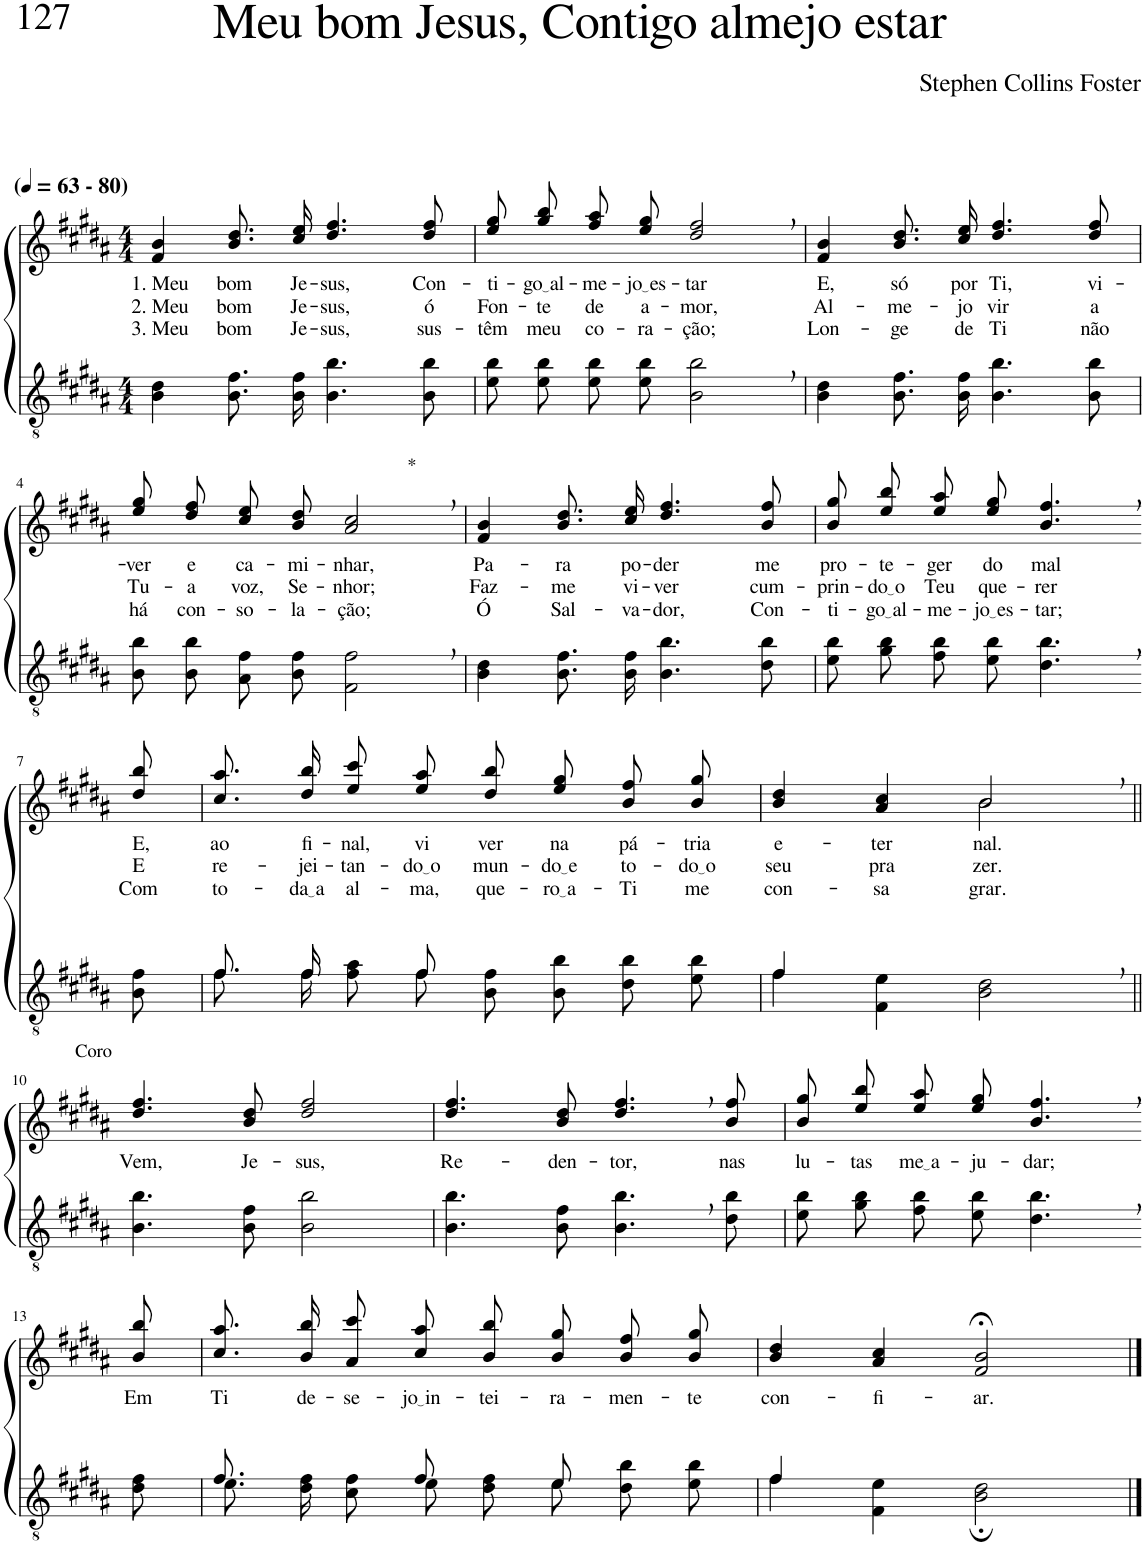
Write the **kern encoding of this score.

**kern	**kern	**text	**text	**text
*part2	*part1	*part1	*part1	*part1
*staff2	*staff1	*staff1	*staff1	*staff1
*I"Parte III e IV	*I"Parte I e II	*	*	*
*clefGv2	*clefG2	*	*	*
*Trd5c9	*Trd5c9	*	*	*
*k[f#c#g#d#a#]	*k[f#c#g#d#a#]	*	*	*
*M4/4	*M4/4	*	*	*
*MM63	*MM63	*	*	*
=1	=1	=1	=1	=1
!	!LO:TX:a:B:t=(	!	!	!
!	!LO:TX:a:B:t=- 80)	!	!	!
!	!	!LO:LY:b	!LO:LY:b	!LO:LY:b
4B\ 4d#\	4f#/ 4b/	1. Meu	2. Meu	3. Meu
!	!	!LO:LY:b	!LO:LY:b	!LO:LY:b
8.B\ 8.f#\L	8.b\ 8.dd#\L	bom	bom	bom
!	!	!LO:LY:b	!LO:LY:b	!LO:LY:b
16B\ 16f#\Jk	16cc#\ 16ee\Jk	Je-	Je-	Je-
!	!	!LO:LY:b	!LO:LY:b	!LO:LY:b
4.B\ 4.b\	4.dd#/ 4.ff#/	-sus,	-sus,	-sus,
!	!	!LO:LY:b	!LO:LY:b	!LO:LY:b
8B\ 8b\	8dd#/ 8ff#/	Con-	ó	sus-
=2	=2	=2	=2	=2
!	!	!LO:LY:b	!LO:LY:b	!LO:LY:b
8e\ 8b\L	8ee\ 8gg#\L	-ti-	Fon-	-têm
!	!	!LO:LY:b	!LO:LY:b	!LO:LY:b
8e\ 8b\J	8gg#\ 8bb\J	go al	-te	meu
!	!	!LO:LY:b	!LO:LY:b	!LO:LY:b
8e\ 8b\L	8ff#\ 8aa#\L	-me-	de	co-
!	!	!LO:LY:b	!LO:LY:b	!LO:LY:b
8e\ 8b\J	8ee\ 8gg#\J	jo es	a-	-ra-
!	!	!LO:LY:b	!LO:LY:b	!LO:LY:b
2B\, 2b\,	2dd#/, 2ff#/,	-tar	-mor,	-ção;
=3	=3	=3	=3	=3
!	!	!LO:LY:b	!LO:LY:b	!LO:LY:b
4B\ 4d#\	4f#/ 4b/	E,	Al-	Lon-
!	!	!LO:LY:b	!LO:LY:b	!LO:LY:b
8.B\ 8.f#\L	8.b\ 8.dd#\L	só	-me-	-ge
!	!	!LO:LY:b	!LO:LY:b	!LO:LY:b
16B\ 16f#\Jk	16cc#\ 16ee\Jk	por	-jo	de
!	!	!LO:LY:b	!LO:LY:b	!LO:LY:b
4.B\ 4.b\	4.dd#/ 4.ff#/	Ti,	vir	Ti
!	!	!LO:LY:b	!LO:LY:b	!LO:LY:b
8B\ 8b\	8dd#/ 8ff#/	vi-	a	não
!!LO:LB:g=z
=4	=4	=4	=4	=4
!	!	!LO:LY:b	!LO:LY:b	!LO:LY:b
8B\ 8b\L	8ee\ 8gg#\L	-ver	Tu-	há
!	!	!LO:LY:b	!LO:LY:b	!LO:LY:b
8B\ 8b\J	8dd#\ 8ff#\J	e	-a	con-
!	!	!LO:LY:b	!LO:LY:b	!LO:LY:b
8A#\ 8f#\L	8cc#\ 8ee\L	ca-	voz,	-so-
!	!	!LO:LY:b	!LO:LY:b	!LO:LY:b
8B\ 8f#\J	8b\ 8dd#\J	-mi-	Se-	-la-
!	!LO:TX:a:t=*	!	!	!
!	!	!LO:LY:b	!LO:LY:b	!LO:LY:b
2F#\, 2f#\,	2a#/, 2cc#/,	-nhar,	-nhor;	-ção;
=5	=5	=5	=5	=5
!	!	!LO:LY:b	!LO:LY:b	!LO:LY:b
4B\ 4d#\	4f#/ 4b/	Pa-	Faz-	Ó
!	!	!LO:LY:b	!LO:LY:b	!LO:LY:b
8.B\ 8.f#\L	8.b\ 8.dd#\L	-ra	-me	Sal-
!	!	!LO:LY:b	!LO:LY:b	!LO:LY:b
16B\ 16f#\Jk	16cc#\ 16ee\Jk	po-	vi-	-va-
!	!	!LO:LY:b	!LO:LY:b	!LO:LY:b
4.B\ 4.b\	4.dd#/ 4.ff#/	-der	-ver	-dor,
!	!	!LO:LY:b	!LO:LY:b	!LO:LY:b
8d#\ 8b\	8b/ 8ff#/	me	cum-	Con-
=6	=6	=6	=6	=6
!	!	!LO:LY:b	!LO:LY:b	!LO:LY:b
8e\ 8b\L	8b\ 8gg#\L	pro-	-prin-	-ti-
!	!	!LO:LY:b	!LO:LY:b	!LO:LY:b
8g#\ 8b\J	8ee\ 8bb\J	-te-	do o	go al
!	!	!LO:LY:b	!LO:LY:b	!LO:LY:b
8f#\ 8b\L	8ee\ 8aa#\L	-ger	Teu	-me-
!	!	!LO:LY:b	!LO:LY:b	!LO:LY:b
8e\ 8b\J	8ee\ 8gg#\J	do	que-	jo es
!	!	!LO:LY:b	!LO:LY:b	!LO:LY:b
4.d#\, 4.b\,	4.b/, 4.ff#/,	mal	-rer	-tar;
!!LO:LB:g=z
=7-	=7-	=7-	=7-	=7-
!	!	!LO:LY:b	!LO:LY:b	!LO:LY:b
8B\ 8f#\	8dd#/ 8bb/	E,	E	Com
=8	=8	=8	=8	=8
*^	*	*	*	*
!	!	!	!LO:LY:b	!LO:LY:b	!LO:LY:b
8.f#/L	8.f#\L	8.cc#\ 8.aa#\L	ao	re-	to-
!	!	!	!LO:LY:b	!LO:LY:b	!LO:LY:b
16f#/Jk	16f#\Jk	16dd#\ 16bb\Jk	fi-	-jei-	da a
!	!	!	!LO:LY:b	!LO:LY:b	!LO:LY:b
8ryy	8f#\ 8a#\L	8ee\ 8ccc#\L	-nal,	-tan-	al-
!	!	!	!LO:LY:b	!LO:LY:b	!LO:LY:b
8f#/	8f#\J	8ee\ 8aa#\J	vi	do o	-ma,
!	!	!	!LO:LY:b	!LO:LY:b	!LO:LY:b
2ryy	8B\ 8f#\L	8dd#\ 8bb\L	ver	mun-	que-
!	!	!	!LO:LY:b	!LO:LY:b	!LO:LY:b
.	8B\ 8b\J	8ee\ 8gg#\J	na	do e	ro a
!	!	!	!LO:LY:b	!LO:LY:b	!LO:LY:b
.	8d#\ 8b\L	8b\ 8ff#\L	pá-	to-	-Ti
!	!	!	!LO:LY:b	!LO:LY:b	!LO:LY:b
.	8e\ 8b\J	8b\ 8gg#\J	-tria	do o	me
=9	=9	=9	=9	=9	=9
!	!	!	!LO:LY:b	!LO:LY:b	!LO:LY:b
*	*	*^	*	*	*
4f#/	4f#\	4b/ 4dd#/	2ryy	e-	seu	con-
!	!	!	!	!LO:LY:b	!LO:LY:b	!LO:LY:b
2.ryy	4F#\ 4e\	4a#/ 4cc#/	.	-ter-	pra-	-sa-
!	!	!	!	!LO:LY:b	!LO:LY:b	!LO:LY:b
.	2B\ 2d#\	2b,/	2b\	-nal.	-zer.	-grar.
!!LO:LB:g=z
=10||	=10||	=10||	=10||	=10||	=10||	=10||
!	!	!LO:TX:a:t=Coro	!	!	!	!
!	!	!	!	!LO:LY:b	!	!
*v	*v	*	*	*	*	*
*	*v	*v	*	*	*
4.B\ 4.b\	4.dd#/ 4.ff#/	Vem,	.	.
!	!	!LO:LY:b	!	!
8B\ 8f#\	8b/ 8dd#/	Je-	.	.
!	!	!LO:LY:b	!	!
2B\ 2b\	2dd#/ 2ff#/	-sus,	.	.
=11	=11	=11	=11	=11
!	!	!LO:LY:b	!	!
4.B\ 4.b\	4.dd#/ 4.ff#/	Re-	.	.
!	!	!LO:LY:b	!	!
8B\ 8f#\	8b/ 8dd#/	-den-	.	.
!	!	!LO:LY:b	!	!
4.B\, 4.b\,	4.dd#/, 4.ff#/,	-tor,	.	.
!	!	!LO:LY:b	!	!
8d#\ 8b\	8b/ 8ff#/	nas	.	.
=12	=12	=12	=12	=12
!	!	!LO:LY:b	!	!
8e\ 8b\L	8b\ 8gg#\L	lu-	.	.
!	!	!LO:LY:b	!	!
8g#\ 8b\J	8ee\ 8bb\J	-tas	.	.
!	!	!LO:LY:b	!	!
8f#\ 8b\L	8ee\ 8aa#\L	me a	.	.
!	!	!LO:LY:b	!	!
8e\ 8b\J	8ee\ 8gg#\J	-ju-	.	.
!	!	!LO:LY:b	!	!
4.d#\, 4.b\,	4.b/, 4.ff#/,	-dar;	.	.
!!LO:LB:g=z
=13-	=13-	=13-	=13-	=13-
!	!	!LO:LY:b	!	!
8d#\ 8f#\	8b/ 8bb/	Em	.	.
=14	=14	=14	=14	=14
*^	*	*	*	*
!	!	!	!LO:LY:b	!	!
8.f#/	8.e\L	8.cc#\ 8.aa#\L	Ti	.	.
!	!	!	!LO:LY:b	!	!
8.ryy	16d#\ 16f#\Jk	16b\ 16bb\Jk	de-	.	.
!	!	!	!LO:LY:b	!	!
.	8c#\ 8f#\L	8a#\ 8ccc#\L	-se-	.	.
!	!	!	!LO:LY:b	!	!
8f#/	8e\J	8cc#\ 8aa#\J	jo in	.	.
!	!	!	!LO:LY:b	!	!
8ryy	8d#\ 8f#\L	8b\ 8bb\L	-tei-	.	.
!	!	!	!LO:LY:b	!	!
8e/	8e\J	8b\ 8gg#\J	-ra-	.	.
!	!	!	!LO:LY:b	!	!
4ryy	8d#\ 8b\L	8b\ 8ff#\L	-men-	.	.
!	!	!	!LO:LY:b	!	!
.	8e\ 8b\J	8b\ 8gg#\J	-te	.	.
=15	=15	=15	=15	=15	=15
!	!	!	!LO:LY:b	!	!
4f#/	4f#\	4b/ 4dd#/	con-	.	.
!	!	!	!LO:LY:b	!	!
2.ryy	4F#\ 4e\	4a#/ 4cc#/	-fi-	.	.
!	!	!	!LO:LY:b	!	!
.	2B\; 2d#\;	2f#/;< 2b/;<	-ar.	.	.
*v	*v	*	*	*	*
==	==	==	==	==
*-	*-	*-	*-	*-
